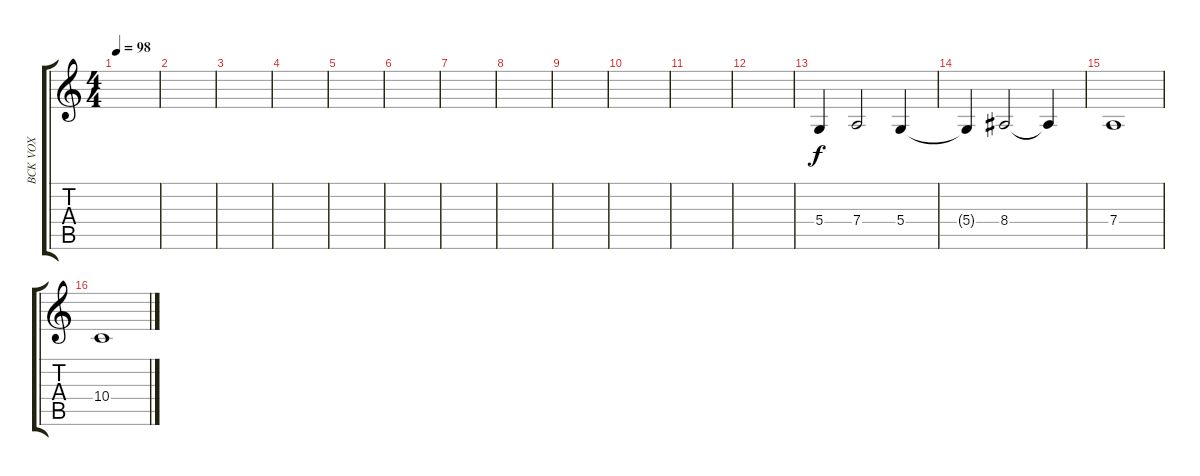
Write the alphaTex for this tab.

\track ("BCK VOX" "BCK VOX") {instrument choiraahs}
\staff {score tabs}
\tuning (E4 B3 G3 D3 A2 E2) {hide}
\ts (4 4)
\tempo 98
\clef g2
\ks c
|
|
|
|
|
|
|
|
|
|
|
|
5.4.4 7.4.2 5.4.4 |
5.4{t}.4 8.4.2 8.4{t}.4 |
7.4.1 |
10.4.1
